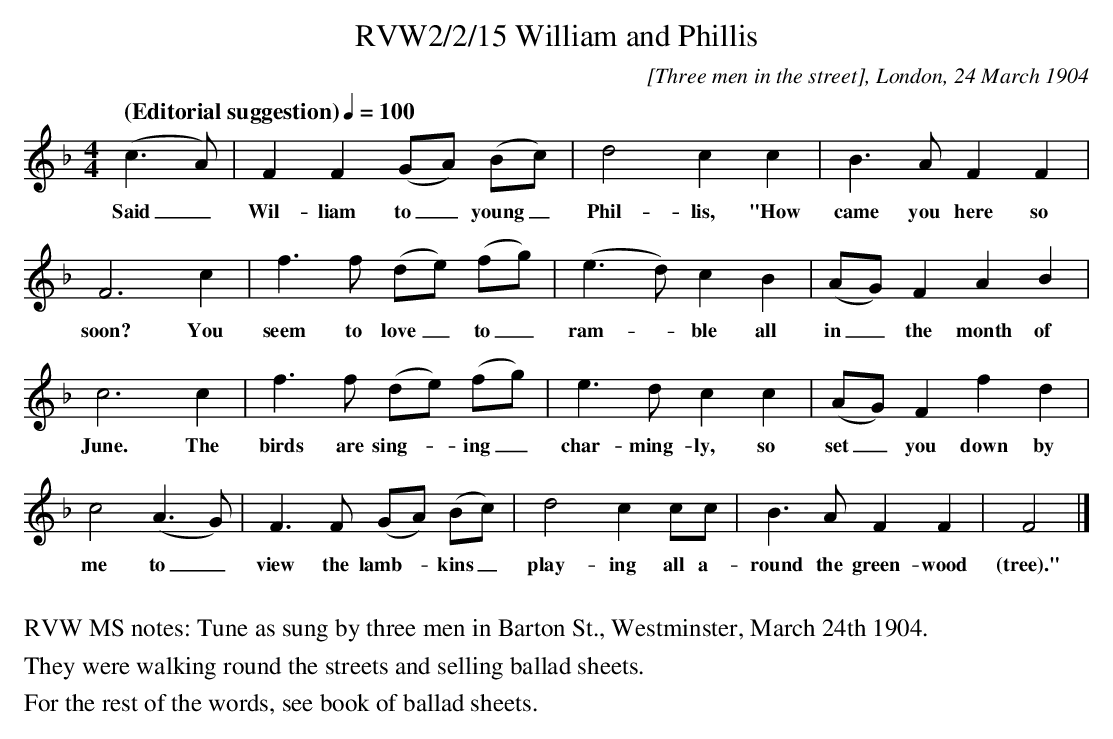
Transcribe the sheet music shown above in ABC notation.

X:1
T:RVW2/2/15 William and Phillis
C:[Three men in the street], London, 24 March 1904
L:1/8
Q: "(Editorial suggestion)" 1/4=100
M:4/4
K:F
(c3 A) | F2 F2 (GA) (Bc) | d4 c2 c2 | B3 A F2 F2 |
w: Said_ Wil-liam to_ young_ Phil-lis, "How came you here so
F6 c2 | f3 f (de) (fg) | (e3 d) c2 B2 | (AG) F2 A2 B2 |
w: soon? You seem to love_ to_ ram-*ble all in_ the month of
c6 c2 | f3 f (de) (fg) | e3 d c2 c2 | (AG) F2 f2d2 |
w: June. The birds are sing-*ing_ char-ming-ly, so set_ you down by
c4 (A3 G) | F3 F (GA) (Bc) | d4 c2 cc | B3 A F2 F2 | F4 |]
w: me to_ view the lamb-*kins_ play-ing all a-round the green-wood (tree)."
